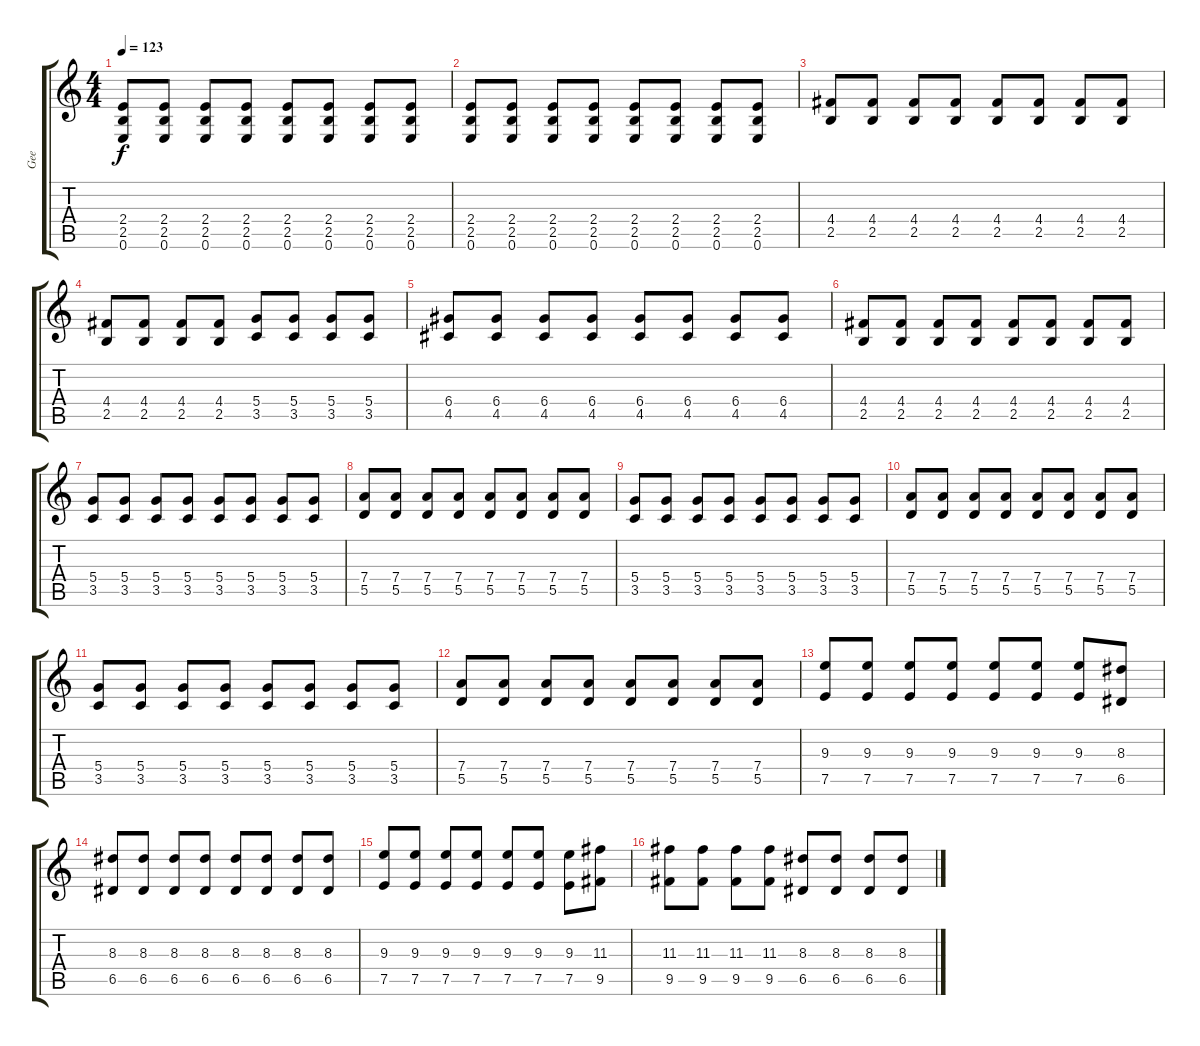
\track ("Gee" "Gee") {instrument distortionguitar}
\staff {score tabs}
\tuning (E4 B3 G3 D3 A2 E2) {hide}
\ts (4 4)
\tempo 123
\clef g2
\ks c
(2.4 2.5 0.6).8{dy f} (2.4 2.5 0.6).8 (2.4 2.5 0.6).8 (2.4 2.5 0.6).8 (2.4 2.5 0.6).8 (2.4 2.5 0.6).8 (2.4 2.5 0.6).8 (2.4 2.5 0.6).8 |
(2.4 2.5 0.6).8 (2.4 2.5 0.6).8 (2.4 2.5 0.6).8 (2.4 2.5 0.6).8 (2.4 2.5 0.6).8 (2.4 2.5 0.6).8 (2.4 2.5 0.6).8 (2.4 2.5 0.6).8 |
(4.4 2.5).8 (4.4 2.5).8 (4.4 2.5).8 (4.4 2.5).8 (4.4 2.5).8 (4.4 2.5).8 (4.4 2.5).8 (4.4 2.5).8 |
(4.4 2.5).8 (4.4 2.5).8 (4.4 2.5).8 (4.4 2.5).8 (5.4 3.5).8 (5.4 3.5).8 (5.4 3.5).8 (5.4 3.5).8 |
(6.4 4.5).8 (6.4 4.5).8 (6.4 4.5).8 (6.4 4.5).8 (6.4 4.5).8 (6.4 4.5).8 (6.4 4.5).8 (6.4 4.5).8 |
(4.4 2.5).8 (4.4 2.5).8 (4.4 2.5).8 (4.4 2.5).8 (4.4 2.5).8 (4.4 2.5).8 (4.4 2.5).8 (4.4 2.5).8 |
(5.4 3.5).8 (5.4 3.5).8 (5.4 3.5).8 (5.4 3.5).8 (5.4 3.5).8 (5.4 3.5).8 (5.4 3.5).8 (5.4 3.5).8 |
(7.4 5.5).8 (7.4 5.5).8 (7.4 5.5).8 (7.4 5.5).8 (7.4 5.5).8 (7.4 5.5).8 (7.4 5.5).8 (7.4 5.5).8 |
(5.4 3.5).8 (5.4 3.5).8 (5.4 3.5).8 (5.4 3.5).8 (5.4 3.5).8 (5.4 3.5).8 (5.4 3.5).8 (5.4 3.5).8 |
(7.4 5.5).8 (7.4 5.5).8 (7.4 5.5).8 (7.4 5.5).8 (7.4 5.5).8 (7.4 5.5).8 (7.4 5.5).8 (7.4 5.5).8 |
(5.4 3.5).8 (5.4 3.5).8 (5.4 3.5).8 (5.4 3.5).8 (5.4 3.5).8 (5.4 3.5).8 (5.4 3.5).8 (5.4 3.5).8 |
(7.4 5.5).8 (7.4 5.5).8 (7.4 5.5).8 (7.4 5.5).8 (7.4 5.5).8 (7.4 5.5).8 (7.4 5.5).8 (7.4 5.5).8 |
(9.3 7.5).8 (9.3 7.5).8 (9.3 7.5).8 (9.3 7.5).8 (9.3 7.5).8 (9.3 7.5).8 (9.3 7.5).8 (8.3 6.5).8 |
(8.3 6.5).8 (8.3 6.5).8 (8.3 6.5).8 (8.3 6.5).8 (8.3 6.5).8 (8.3 6.5).8 (8.3 6.5).8 (8.3 6.5).8 |
(9.3 7.5).8 (9.3 7.5).8 (9.3 7.5).8 (9.3 7.5).8 (9.3 7.5).8 (9.3 7.5).8 (9.3 7.5).8 (11.3 9.5).8 |
(11.3 9.5).8 (11.3 9.5).8 (11.3 9.5).8 (11.3 9.5).8 (8.3 6.5).8 (8.3 6.5).8 (8.3 6.5).8 (8.3 6.5).8
